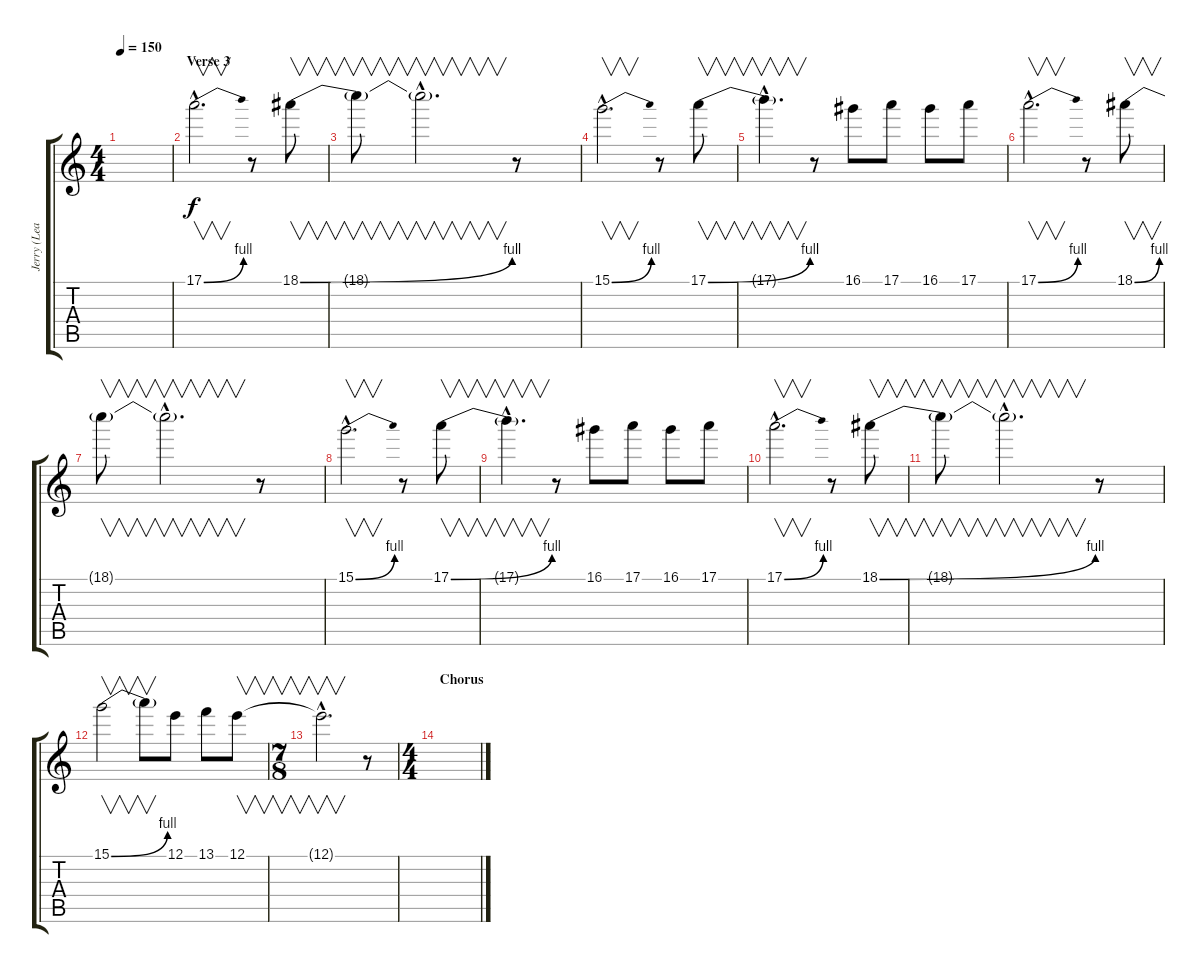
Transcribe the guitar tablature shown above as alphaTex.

\track ("Jerry (Lead)" "Jerry (Lea") {instrument distortionguitar}
\staff {score tabs}
\tuning (E4 B3 G3 D3 A2 E2) {hide}
\ts (4 4)
\tempo 150
\clef g2
\ks c
|
\section ("" "Verse 3")
17.1{be (bend 0 0 60 4) hac}.2{v d} r.8 18.1{be (bend 0 0 60 4)}.8{v} |
18.1{t}.8{v} 18.1{hac t}.2{v d} r.8 |
15.1{be (bend 0 0 60 4) hac}.2{v d} r.8 17.1{be (bend 0 0 60 4)}.8{v} |
17.1{hac t}.4{v d} r.8 16.1.8 17.1.8 16.1.8 17.1.8 |
17.1{be (bend 0 0 60 4) hac}.2{v d} r.8 18.1{be (bend 0 0 60 4)}.8{v} |
18.1{t}.8{v} 18.1{hac t}.2{v d} r.8 |
15.1{be (bend 0 0 60 4) hac}.2{v d} r.8 17.1{be (bend 0 0 60 4)}.8{v} |
17.1{hac t}.4{v d} r.8 16.1.8 17.1.8 16.1.8 17.1.8 |
17.1{be (bend 0 0 60 4) hac}.2{v d} r.8 18.1{be (bend 0 0 60 4)}.8{v} |
18.1{t}.8{v} 18.1{hac t}.2{v d} r.8 |
15.1{be (bend 0 0 60 4)}.2{v} 15.1{t}.8{v} 12.1.8 13.1.8 12.1.8{v} |
\ts (7 8)
12.1{hac t}.2{v d} r.8 |
\ts (4 4)
\section ("" "Chorus")
